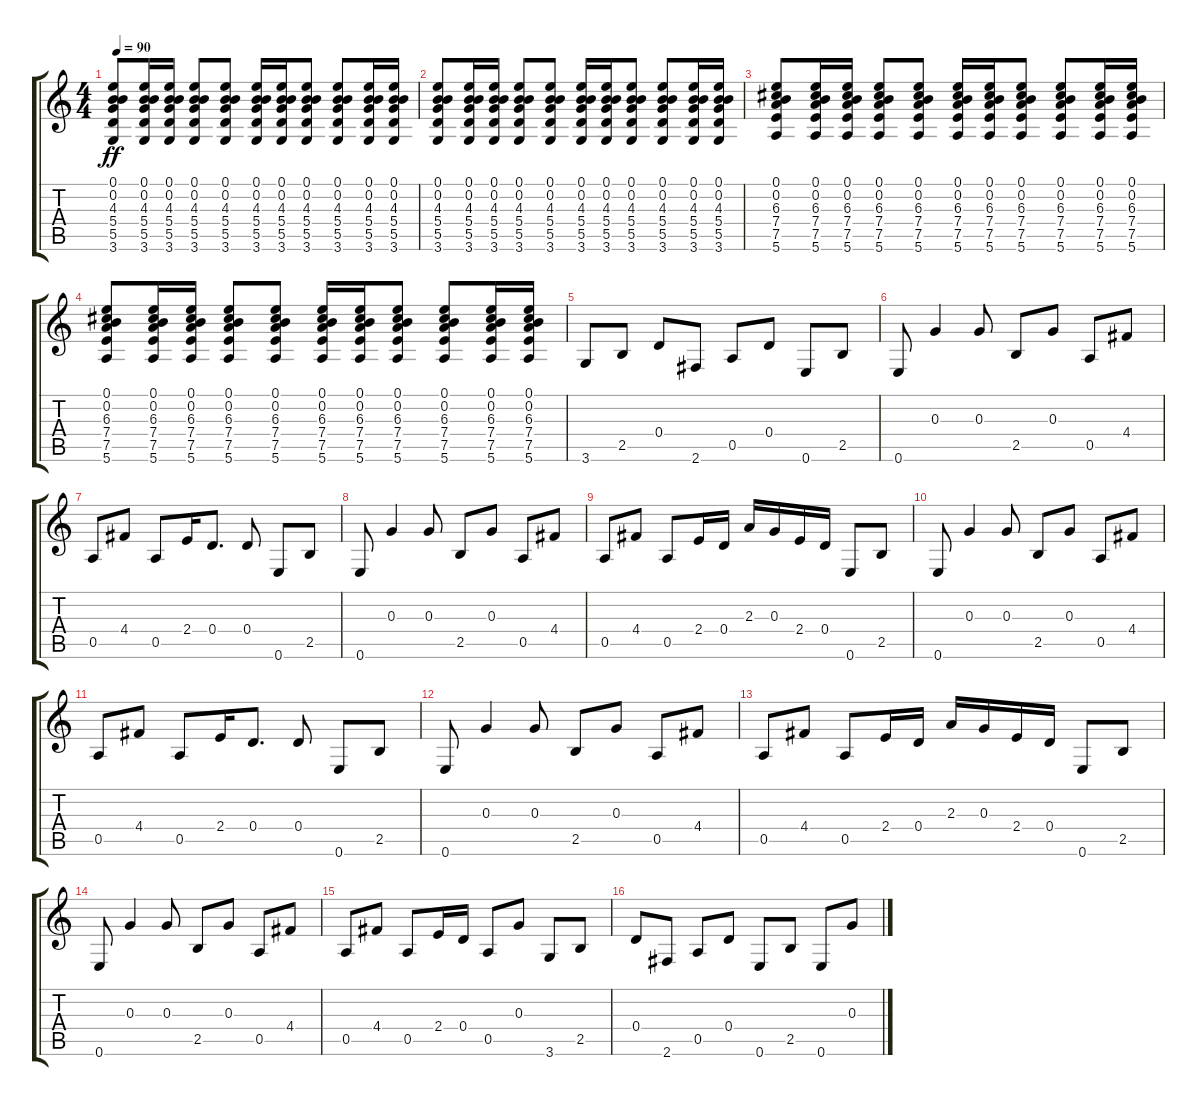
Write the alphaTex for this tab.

\track "" {instrument acousticguitarsteel}
\staff {score tabs}
\tuning (E4 B3 G3 D3 A2 E2) {hide}
\ts (4 4)
\tempo 90
\clef g2
\ks c
(0.1 0.2 4.3 5.4 5.5 3.6).8{dy ff} (0.1 0.2 4.3 5.4 5.5 3.6).16 (0.1 0.2 4.3 5.4 5.5 3.6).16 (0.1 0.2 4.3 5.4 5.5 3.6).8 (0.1 0.2 4.3 5.4 5.5 3.6).8 (0.1 0.2 4.3 5.4 5.5 3.6).16 (0.1 0.2 4.3 5.4 5.5 3.6).16 (0.1 0.2 4.3 5.4 5.5 3.6).8 (0.1 0.2 4.3 5.4 5.5 3.6).8 (0.1 0.2 4.3 5.4 5.5 3.6).16 (0.1 0.2 4.3 5.4 5.5 3.6).16 |
(0.1 0.2 4.3 5.4 5.5 3.6).8 (0.1 0.2 4.3 5.4 5.5 3.6).16 (0.1 0.2 4.3 5.4 5.5 3.6).16 (0.1 0.2 4.3 5.4 5.5 3.6).8 (0.1 0.2 4.3 5.4 5.5 3.6).8 (0.1 0.2 4.3 5.4 5.5 3.6).16 (0.1 0.2 4.3 5.4 5.5 3.6).16 (0.1 0.2 4.3 5.4 5.5 3.6).8 (0.1 0.2 4.3 5.4 5.5 3.6).8 (0.1 0.2 4.3 5.4 5.5 3.6).16 (0.1 0.2 4.3 5.4 5.5 3.6).16 |
(0.1 0.2 6.3 7.4 7.5 5.6).8 (0.1 0.2 6.3 7.4 7.5 5.6).16 (0.1 0.2 6.3 7.4 7.5 5.6).16 (0.1 0.2 6.3 7.4 7.5 5.6).8 (0.1 0.2 6.3 7.4 7.5 5.6).8 (0.1 0.2 6.3 7.4 7.5 5.6).16 (0.1 0.2 6.3 7.4 7.5 5.6).16 (0.1 0.2 6.3 7.4 7.5 5.6).8 (0.1 0.2 6.3 7.4 7.5 5.6).8 (0.1 0.2 6.3 7.4 7.5 5.6).16 (0.1 0.2 6.3 7.4 7.5 5.6).16 |
(0.1 0.2 6.3 7.4 7.5 5.6).8 (0.1 0.2 6.3 7.4 7.5 5.6).16 (0.1 0.2 6.3 7.4 7.5 5.6).16 (0.1 0.2 6.3 7.4 7.5 5.6).8 (0.1 0.2 6.3 7.4 7.5 5.6).8 (0.1 0.2 6.3 7.4 7.5 5.6).16 (0.1 0.2 6.3 7.4 7.5 5.6).16 (0.1 0.2 6.3 7.4 7.5 5.6).8 (0.1 0.2 6.3 7.4 7.5 5.6).8 (0.1 0.2 6.3 7.4 7.5 5.6).16 (0.1 0.2 6.3 7.4 7.5 5.6).16 |
3.6.8 2.5.8 0.4.8 2.6.8 0.5.8 0.4.8 0.6.8 2.5.8 |
0.6.8 0.3.4 0.3.8 2.5.8 0.3.8 0.5.8 4.4.8 |
0.5.8 4.4.8 0.5.8 2.4.16 0.4.8{d} 0.4.8 0.6.8 2.5.8 |
0.6.8 0.3.4 0.3.8 2.5.8 0.3.8 0.5.8 4.4.8 |
0.5.8 4.4.8 0.5.8 2.4.16 0.4.16 2.3.16 0.3.16 2.4.16 0.4.16 0.6.8 2.5.8 |
0.6.8 0.3.4 0.3.8 2.5.8 0.3.8 0.5.8 4.4.8 |
0.5.8 4.4.8 0.5.8 2.4.16 0.4.8{d} 0.4.8 0.6.8 2.5.8 |
0.6.8 0.3.4 0.3.8 2.5.8 0.3.8 0.5.8 4.4.8 |
0.5.8 4.4.8 0.5.8 2.4.16 0.4.16 2.3.16 0.3.16 2.4.16 0.4.16 0.6.8 2.5.8 |
0.6.8 0.3.4 0.3.8 2.5.8 0.3.8 0.5.8 4.4.8 |
0.5.8 4.4.8 0.5.8 2.4.16 0.4.16 0.5.8 0.3.8 3.6.8 2.5.8 |
0.4.8 2.6.8 0.5.8 0.4.8 0.6.8 2.5.8 0.6.8 0.3.8
